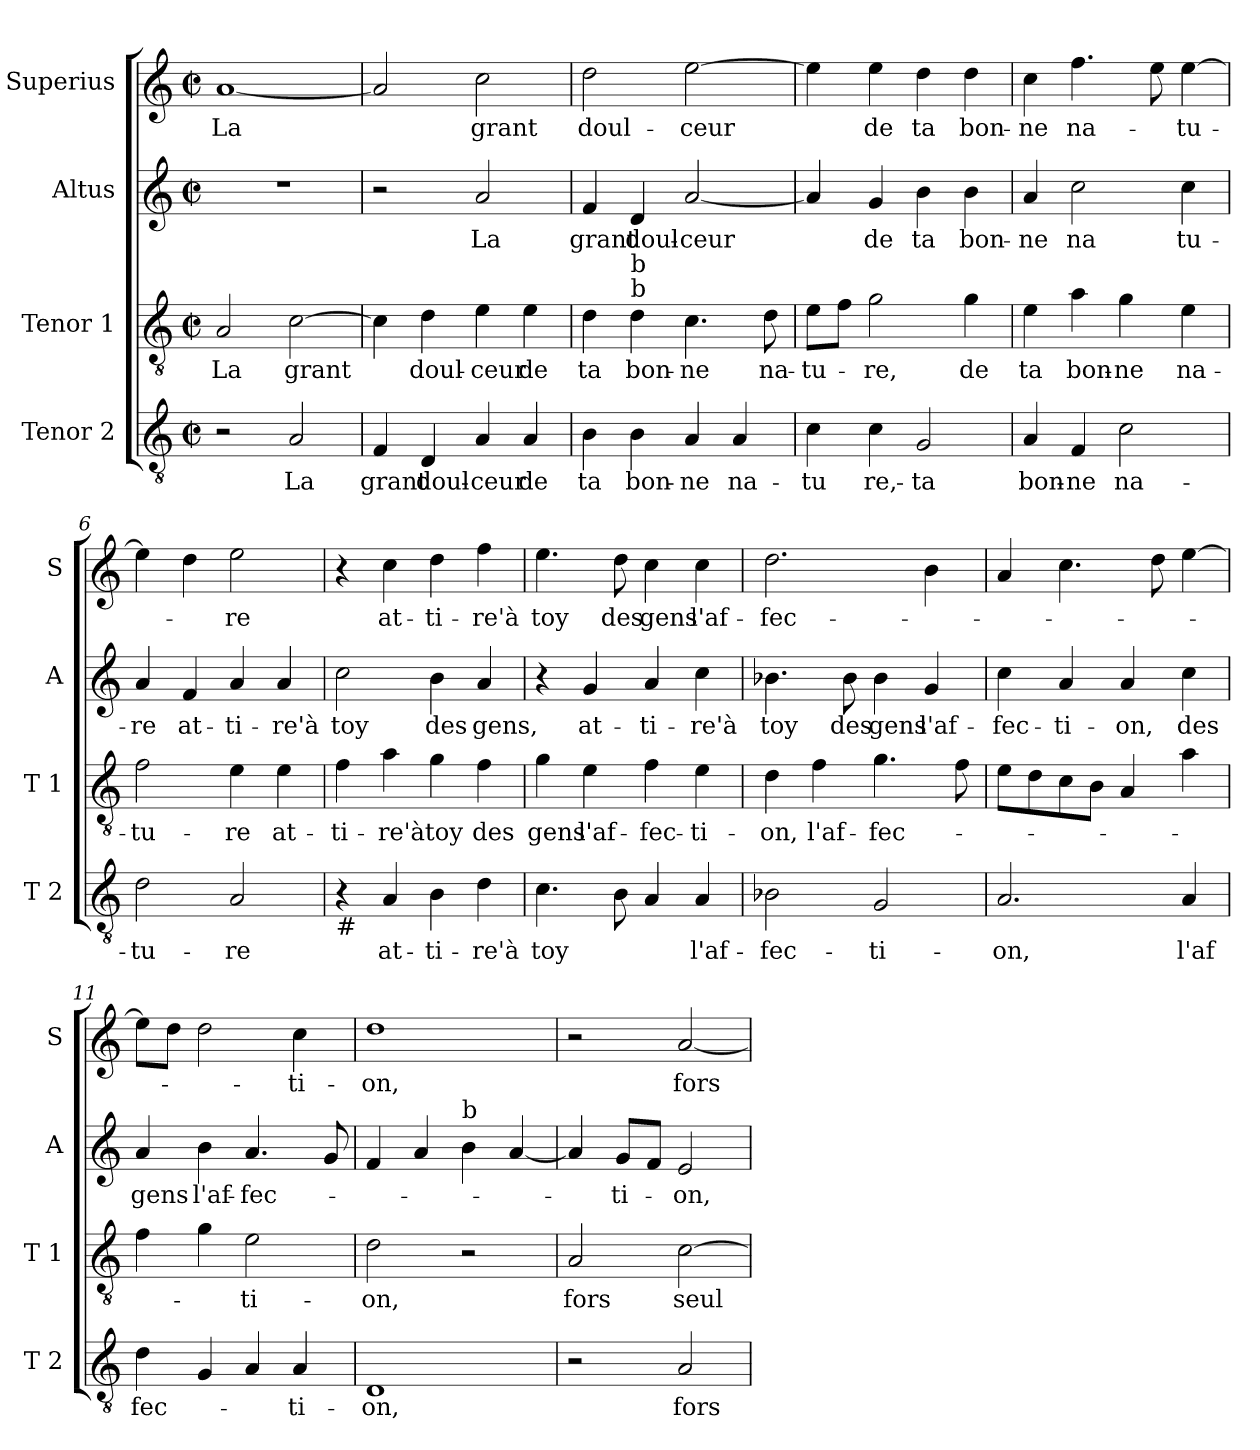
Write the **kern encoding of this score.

**kern	**text	**kern	**text	**kern	**text	**kern	**text
*part4	*part4	*part3	*part3	*part2	*part2	*part1	*part1
*staff4	*staff4	*staff3	*staff3	*staff2	*staff2	*staff1	*staff1
*I"Tenor 2	*	*I"Tenor 1	*	*I"Altus	*	*I"Superius	*
*I'T 2	*	*I'T 1	*	*I'A	*	*I'S	*
*clefGv2	*	*clefGv2	*	*clefG2	*	*clefG2	*
*k[]	*	*k[]	*	*k[]	*	*k[]	*
*C:	*	*C:	*	*C:	*	*C:	*
*M2/2	*	*M2/2	*	*M2/2	*	*M2/2	*
*met(c|)	*	*met(c|)	*	*met(c|)	*	*met(c|)	*
=1	=1	=1	=1	=1	=1	=1	=1
2r	.	2A/	La	1r	.	[1a	La
2A/	La	[2c\	grant	.	.	.	.
=2	=2	=2	=2	=2	=2	=2	=2
4F/	grant	4c\]	.	2r	.	2a/]	.
4D/	doul-	4d\	doul-	.	.	.	.
4A/	-ceur	4e\	-ceur	2a/	La	2cc\	grant
4A/	de	4e\	de	.	.	.	.
=3	=3	=3	=3	=3	=3	=3	=3
4B\	ta	4d\	ta	4f/	grant	2dd\	doul-
!	!	!LO:TX:a:t=b	!	!	!	!	!
!	!	!LO:TX:a:t=b	!	!	!	!	!
4B\	bon-	4d\	bon-	4d/	doul-	.	.
4A/	-ne	4.c\	-ne	[2a/	-ceur	[2ee\	-ceur
4A/	na-	.	.	.	.	.	.
.	.	8d\	na-	.	.	.	.
=4	=4	=4	=4	=4	=4	=4	=4
4c\	-tu	8e\L	-tu-	4a/]	.	4ee\]	.
.	.	8f\J	.	.	.	.	.
4c\	re,-	2g\	-re,	4g/	de	4ee\	de
2G/	-ta	.	.	4b\	ta	4dd\	ta
.	.	4g\	de	4b\	bon-	4dd\	bon-
=5	=5	=5	=5	=5	=5	=5	=5
4A/	bon-	4e\	ta	4a/	-ne	4cc\	-ne
4F/	-ne	4a\	bon-	2cc\	na	4.ff\	na-
2c\	na-	4g\	-ne	.	.	.	.
.	.	.	.	.	.	8ee\	.
.	.	4e\	na-	4cc\	tu-	[4ee\	-tu-
!!LO:LB:g=z
=6	=6	=6	=6	=6	=6	=6	=6
2d\	-tu-	2f\	-tu-	4a/	-re	4ee\]	.
.	.	.	.	4f/	at-	4dd\	.
2A/	-re	4e\	-re	4a/	-ti-	2ee\	-re
.	.	4e\	at-	4a/	-re'à	.	.
=7	=7	=7	=7	=7	=7	=7	=7
!LO:TX:b:t=#	!	!	!	!	!	!	!
4r	.	4f\	-ti-	2cc\	toy	4r	.
4A/	at-	4a\	-re'à	.	.	4cc\	at-
4B\	-ti-	4g\	toy	4b\	des	4dd\	-ti-
4d\	-re'à	4f\	des	4a/	gens,	4ff\	-re'à
=8	=8	=8	=8	=8	=8	=8	=8
4.c\	toy	4g\	gens	4r	.	4.ee\	toy
.	.	4e\	l'af-	4g/	at-	.	.
8B\	.	.	.	.	.	8dd\	des
4A/	.	4f\	-fec-	4a/	-ti-	4cc\	gens
4A/	l'af-	4e\	-ti-	4cc\	-re'à	4cc\	l'af-
=9	=9	=9	=9	=9	=9	=9	=9
2B-X\	-fec-	4d\	-on,	4.b-X\	toy	2.dd\	-fec-
.	.	4f\	l'af-	.	.	.	.
.	.	.	.	8b-\	des	.	.
2G/	-ti-	4.g\	-fec-	4b-\	gens	.	.
.	.	.	.	4g/	l'af-	4b\	.
.	.	8f\	.	.	.	.	.
=10	=10	=10	=10	=10	=10	=10	=10
2.A/	-on,	8e\L	.	4cc\	-fec-	4a/	.
.	.	8d\	.	.	.	.	.
.	.	8c\	.	4a/	-ti-	4.cc\	.
.	.	8B\J	.	.	.	.	.
.	.	4A/	.	4a/	-on,	.	.
.	.	.	.	.	.	8dd\	.
4A/	l'af	4a\	.	4cc\	des	[4ee\	.
!!LO:LB:g=z
=11	=11	=11	=11	=11	=11	=11	=11
4d\	fec-	4f\	.	4a/	gens	8ee\L]	.
.	.	.	.	.	.	8dd\J	.
4G/	.	4g\	.	4b\	l'af-	2dd\	.
4A/	.	2e\	-ti-	4.a/	-fec-	.	.
4A/	-ti-	.	.	.	.	4cc\	-ti-
.	.	.	.	8g/	.	.	.
=12	=12	=12	=12	=12	=12	=12	=12
1D	-on,	2d\	-on,	4f/	.	1dd	-on,
.	.	.	.	4a/	.	.	.
!	!	!	!	!LO:TX:a:t=b	!	!	!
.	.	2r	.	4b\	.	.	.
.	.	.	.	[4a/	.	.	.
=13	=13	=13	=13	=13	=13	=13	=13
2r	.	2A/	fors	4a/]	.	2r	.
.	.	.	.	8g/L	-ti-	.	.
.	.	.	.	8f/J	.	.	.
2A/	fors	[2c\	seul-	2e/	-on,	[2a/	fors
=	=	=	=	=	=	=	=
*-	*-	*-	*-	*-	*-	*-	*-
